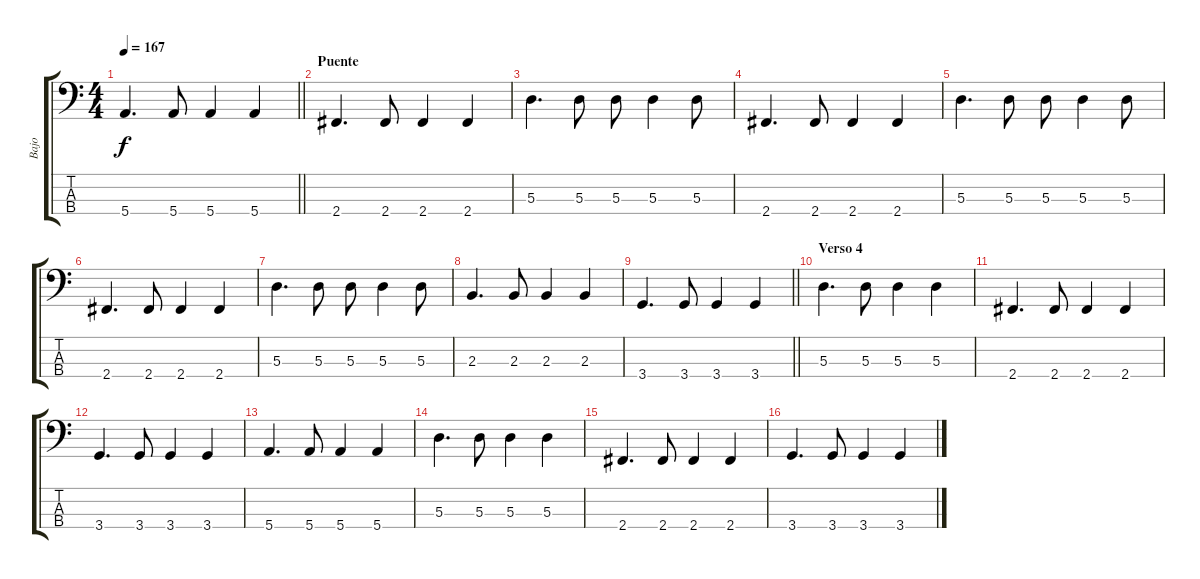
\track ("Bajo" "Bajo") {instrument electricbassfinger}
\staff {score tabs}
\tuning (G2 D2 A1 E1) {hide}
\ts (4 4)
\tempo 167
\clef f4
\barLineRight lightlight
\ks c
5.4.4{d dy f} 5.4.8 5.4.4 5.4.4 |
\section ("" "Puente")
2.4.4{d} 2.4.8 2.4.4 2.4.4 |
5.3.4{d} 5.3.8 5.3.8 5.3.4 5.3.8 |
2.4.4{d} 2.4.8 2.4.4 2.4.4 |
5.3.4{d} 5.3.8 5.3.8 5.3.4 5.3.8 |
2.4.4{d} 2.4.8 2.4.4 2.4.4 |
5.3.4{d} 5.3.8 5.3.8 5.3.4 5.3.8 |
2.3.4{d} 2.3.8 2.3.4 2.3.4 |
\barLineRight lightlight
3.4.4{d} 3.4.8 3.4.4 3.4.4 |
\section ("" "Verso 4")
5.3.4{d} 5.3.8 5.3.4 5.3.4 |
2.4.4{d} 2.4.8 2.4.4 2.4.4 |
3.4.4{d} 3.4.8 3.4.4 3.4.4 |
5.4.4{d} 5.4.8 5.4.4 5.4.4 |
5.3.4{d} 5.3.8 5.3.4 5.3.4 |
2.4.4{d} 2.4.8 2.4.4 2.4.4 |
3.4.4{d} 3.4.8 3.4.4 3.4.4
